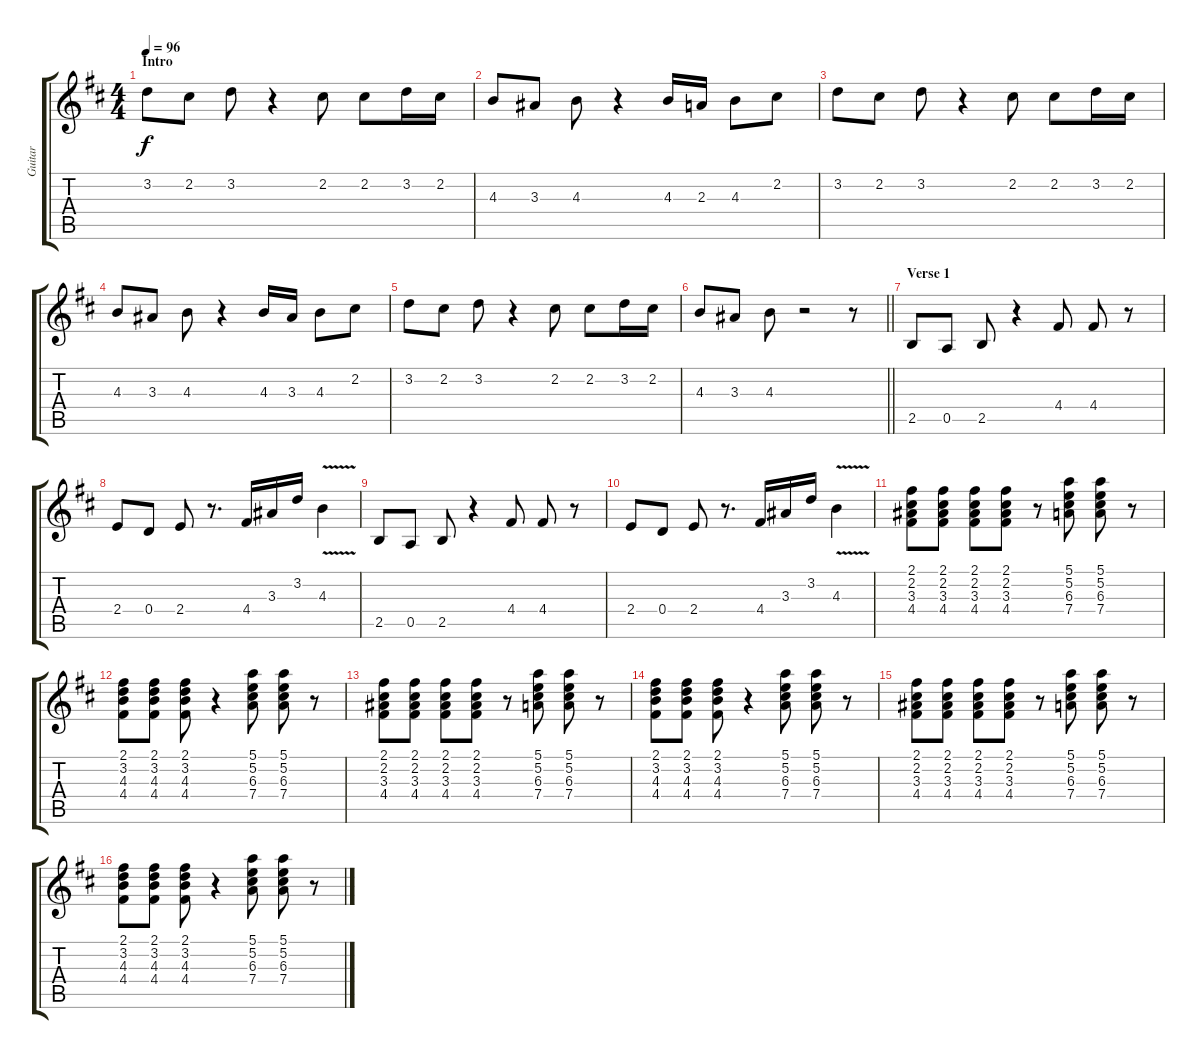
\track ("Guitar" "Guitar") {instrument overdrivenguitar}
\staff {score tabs}
\tuning (E4 B3 G3 D3 A2 E2) {hide}
\ts (4 4)
\section ("" "Intro")
\tempo 96
\clef g2
\ks d
3.2.8{dy f instrument overdrivenguitar} 2.2.8 3.2.8 r.4 2.2.8 2.2.8 3.2.16 2.2.16 |
4.3.8 3.3.8 4.3.8 r.4 4.3.16 2.3.16 4.3.8 2.2.8 |
3.2.8 2.2.8 3.2.8 r.4 2.2.8 2.2.8 3.2.16 2.2.16 |
4.3.8 3.3.8 4.3.8 r.4 4.3.16 3.3.16 4.3.8 2.2.8 |
3.2.8 2.2.8 3.2.8 r.4 2.2.8 2.2.8 3.2.16 2.2.16 |
\barLineRight lightlight
4.3.8 3.3.8 4.3.8 r.2 r.8 |
\section ("" "Verse 1")
2.5.8 0.5.8 2.5.8 r.4 4.4.8 4.4.8 r.8 |
2.4.8 0.4.8 2.4.8 r.8{d} 4.4.16 3.3.16 3.2.16 4.3{v}.4 |
2.5.8 0.5.8 2.5.8 r.4 4.4.8 4.4.8 r.8 |
2.4.8 0.4.8 2.4.8 r.8{d} 4.4.16 3.3.16 3.2.16 4.3{v}.4 |
(2.1 2.2 3.3 4.4).8 (2.1 2.2 3.3 4.4).8 (2.1 2.2 3.3 4.4).8 (2.1 2.2 3.3 4.4).8 r.8 (5.1 5.2 6.3 7.4).8 (5.1 5.2 6.3 7.4).8 r.8 |
(2.1 3.2 4.3 4.4).8 (2.1 3.2 4.3 4.4).8 (2.1 3.2 4.3 4.4).8 r.4 (5.1 5.2 6.3 7.4).8 (5.1 5.2 6.3 7.4).8 r.8 |
(2.1 2.2 3.3 4.4).8 (2.1 2.2 3.3 4.4).8 (2.1 2.2 3.3 4.4).8 (2.1 2.2 3.3 4.4).8 r.8 (5.1 5.2 6.3 7.4).8 (5.1 5.2 6.3 7.4).8 r.8 |
(2.1 3.2 4.3 4.4).8 (2.1 3.2 4.3 4.4).8 (2.1 3.2 4.3 4.4).8 r.4 (5.1 5.2 6.3 7.4).8 (5.1 5.2 6.3 7.4).8 r.8 |
(2.1 2.2 3.3 4.4).8 (2.1 2.2 3.3 4.4).8 (2.1 2.2 3.3 4.4).8 (2.1 2.2 3.3 4.4).8 r.8 (5.1 5.2 6.3 7.4).8 (5.1 5.2 6.3 7.4).8 r.8 |
(2.1 3.2 4.3 4.4).8 (2.1 3.2 4.3 4.4).8 (2.1 3.2 4.3 4.4).8 r.4 (5.1 5.2 6.3 7.4).8 (5.1 5.2 6.3 7.4).8 r.8
